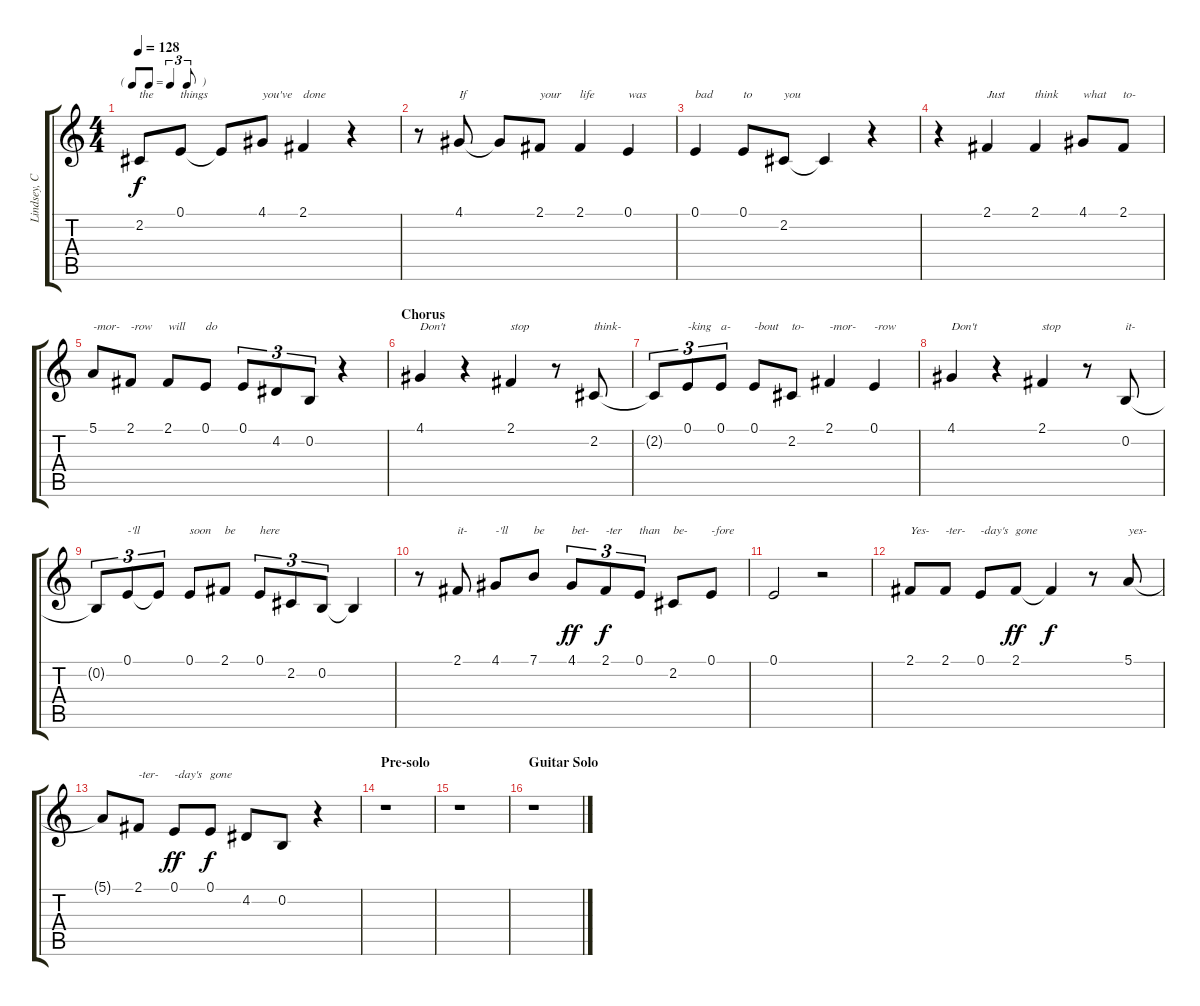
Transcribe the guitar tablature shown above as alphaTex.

\track ("Lindsey, Christine & Stevie - Vocals" "Lindsey, C") {instrument lead6voice}
\staff {score tabs}
\tuning (E4 B3 G3 D3 A2 E2) {hide}
\ts (4 4)
\tf triplet8th
\tempo 128
\clef g2
\ks c
2.2.8{txt "the" dy f} 0.1.8{txt "things"} 0.1{t}.8 4.1.8{txt "you've"} 2.1.4{txt "done"} r.4 |
r.8 4.1.8{txt "If"} 4.1{t}.8 2.1.8{txt "your"} 2.1.4{txt "life"} 0.1.4{txt "was"} |
0.1.4{txt "bad"} 0.1.8{txt "to"} 2.2.8{txt "you"} 2.2{t}.4 r.4 |
r.4 2.1.4{txt "Just"} 2.1.4{txt "think"} 4.1.8{txt "what"} 2.1.8{txt "to-"} |
5.1.8{txt "-mor-"} 2.1.8{txt "-row"} 2.1.8{txt "will"} 0.1.8{txt "do"} 0.1.8{tu (3 2)} 4.2.8{tu (3 2)} 0.2.8{tu (3 2)} r.4 |
\section ("" "Chorus")
4.1.4{txt "Don't"} r.4 2.1.4{txt "stop"} r.8 2.2.8{txt "think-"} |
2.2{t}.8{tu (3 2)} 0.1.8{tu (3 2) txt "-king"} 0.1.8{tu (3 2) txt "a-"} 0.1.8{txt "-bout"} 2.2.8{txt "to-"} 2.1.4{txt "-mor-"} 0.1.4{txt "-row"} |
4.1.4{txt "Don't"} r.4 2.1.4{txt "stop"} r.8 0.2.8{txt "it-"} |
0.2{t}.8{tu (3 2)} 0.1.8{tu (3 2) txt "-'ll"} 0.1{t}.8{tu (3 2)} 0.1.8{txt "soon"} 2.1.8{txt "be"} 0.1.8{tu (3 2) txt "here"} 2.2.8{tu (3 2)} 0.2.8{tu (3 2)} 0.2{t}.4 |
r.8 2.1.8{txt "it-"} 4.1.8{txt "-'ll"} 7.1.8{txt "be"} 4.1.8{tu (3 2) txt "bet-" dy ff} 2.1.8{tu (3 2) txt "-ter" dy f} 0.1.8{tu (3 2) txt "than"} 2.2.8{txt "be-"} 0.1.8{txt "-fore"} |
0.1.2 r.2 |
2.1.8{txt "Yes-"} 2.1.8{txt "-ter-"} 0.1.8{txt "-day's"} 2.1.8{txt "gone" dy ff} 2.1{t}.4{dy f} r.8 5.1.8{txt "yes-"} |
5.1{t}.8 2.1.8{txt "-ter-"} 0.1.8{txt "-day's" dy ff} 0.1.8{txt "gone" dy f} 4.2.8 0.2.8 r.4 |
\section ("" "Pre-solo")
r.1 |
r.1 |
\section ("" "Guitar Solo")
r.1
